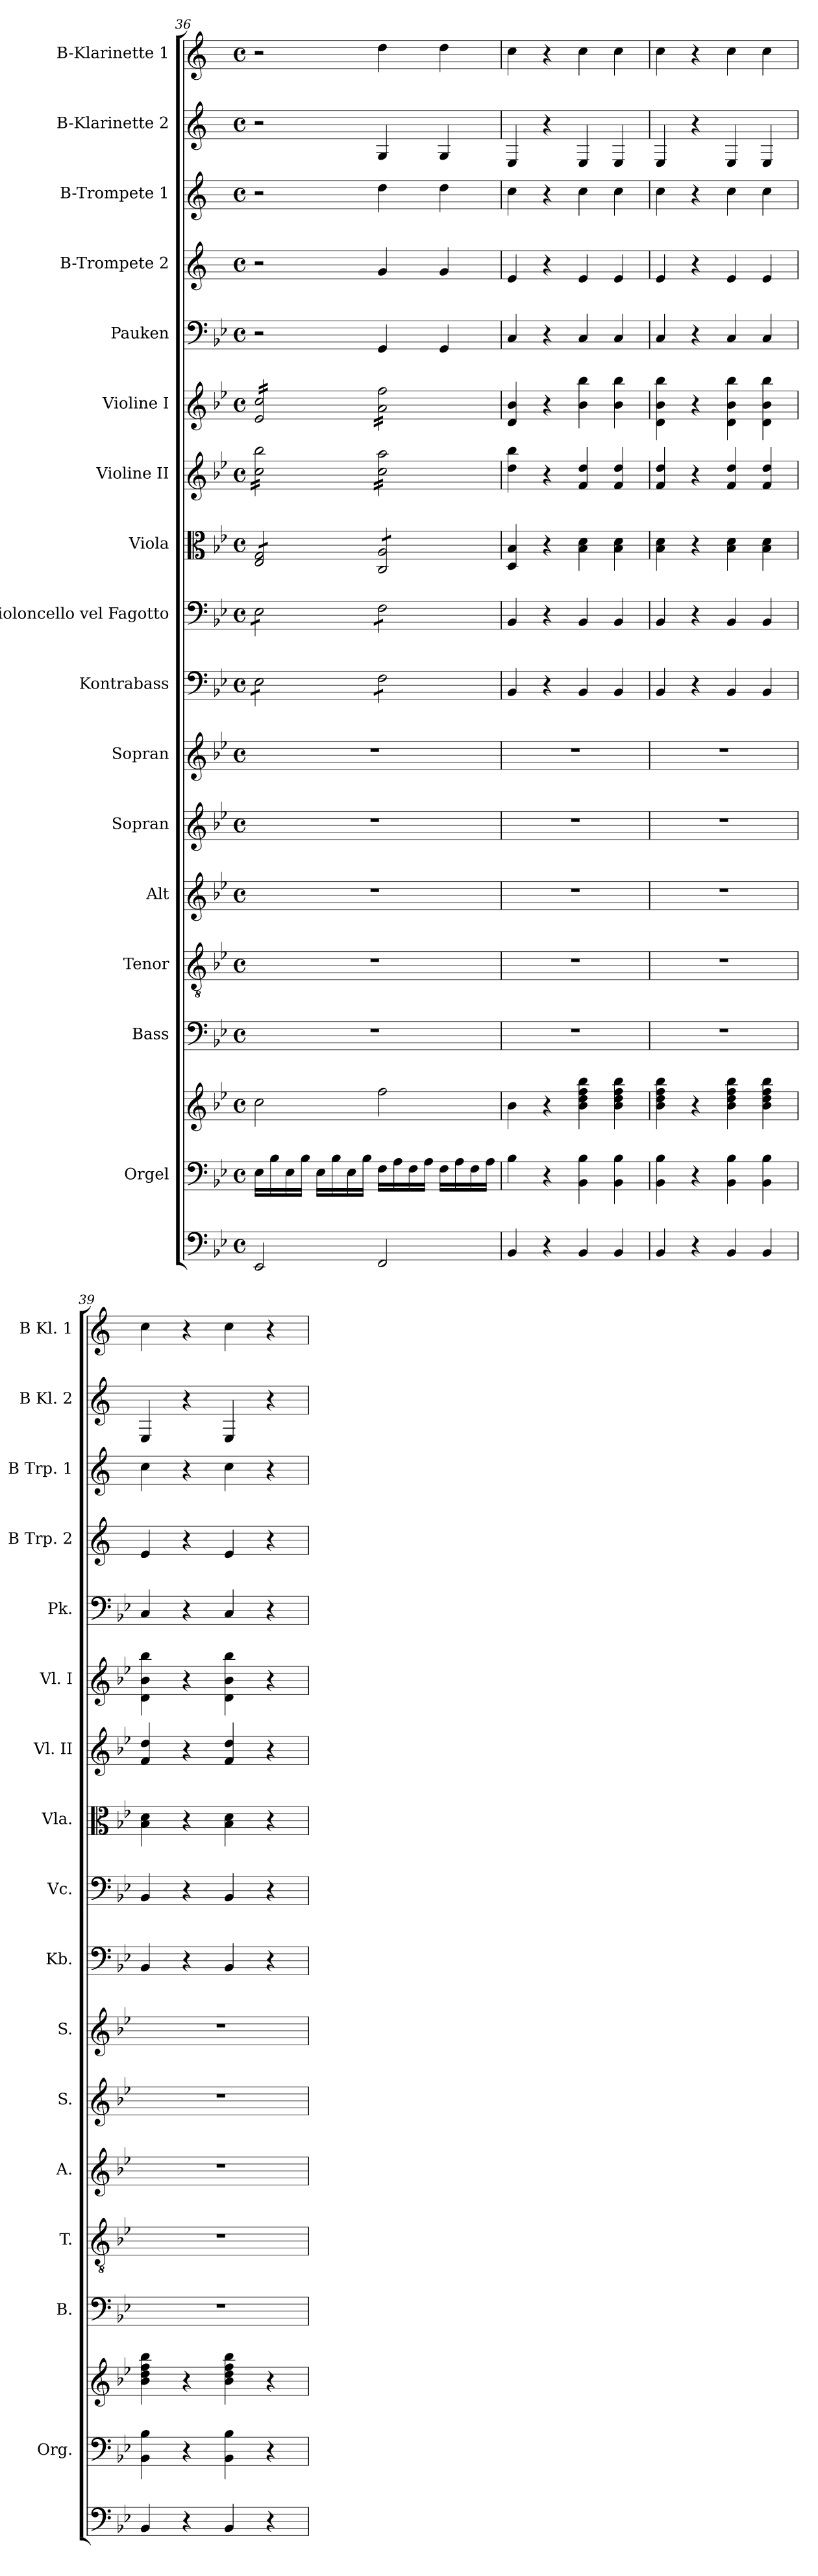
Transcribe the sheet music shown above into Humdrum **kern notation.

**kern	**kern	**kern	**kern	**kern	**kern	**kern	**kern	**kern	**kern	**kern	**kern	**kern	**kern	**kern	**kern	**kern	**kern
*part17	*part16	*part16	*part15	*part14	*part13	*part12	*part11	*part10	*part9	*part8	*part7	*part6	*part5	*part4	*part3	*part2	*part1
*staff18	*staff17	*staff16	*staff15	*staff14	*staff13	*staff12	*staff11	*staff10	*staff9	*staff8	*staff7	*staff6	*staff5	*staff4	*staff3	*staff2	*staff1
*	*I"Orgel	*	*I"Bass	*I"Tenor	*I"Alt	*I"Sopran	*I"Sopran	*I"Kontrabass	*I"Violoncello vel Fagotto	*I"Viola	*I"Violine II	*I"Violine I	*I"Pauken	*I"B-Trompete 2	*I"B-Trompete 1	*I"B-Klarinette 2	*I"B-Klarinette 1
*	*I'Org.	*	*I'B.	*I'T.	*I'A.	*I'S.	*I'S.	*I'Kb.	*I'Vc.	*I'Vla.	*I'Vl. II	*I'Vl. I	*I'Pk.	*I'B Trp. 2	*I'B Trp. 1	*I'B Kl. 2	*I'B Kl. 1
*clefF4	*clefF4	*clefG2	*clefF4	*clefGv2	*clefG2	*clefG2	*clefG2	*clefF4	*clefF4	*clefC3	*clefG2	*clefG2	*clefF4	*clefG2	*clefG2	*clefG2	*clefG2
*	*	*	*	*	*	*	*	*ITrd7c12	*	*	*	*	*	*ITrd1c2	*ITrd1c2	*ITrd1c2	*ITrd1c2
*k[b-e-]	*k[b-e-]	*k[b-e-]	*k[b-e-]	*k[b-e-]	*k[b-e-]	*k[b-e-]	*k[b-e-]	*k[b-e-]	*k[b-e-]	*k[b-e-]	*k[b-e-]	*k[b-e-]	*k[b-e-]	*k[b-e-]	*k[b-e-]	*k[b-e-]	*k[b-e-]
*B-:	*B-:	*B-:	*B-:	*B-:	*B-:	*B-:	*B-:	*B-:	*B-:	*B-:	*B-:	*B-:	*B-:	*B-:	*B-:	*B-:	*B-:
*M4/4	*M4/4	*M4/4	*M4/4	*M4/4	*M4/4	*M4/4	*M4/4	*M4/4	*M4/4	*M4/4	*M4/4	*M4/4	*M4/4	*M4/4	*M4/4	*M4/4	*M4/4
*met(c)	*met(c)	*met(c)	*met(c)	*met(c)	*met(c)	*met(c)	*met(c)	*met(c)	*met(c)	*met(c)	*met(c)	*met(c)	*met(c)	*met(c)	*met(c)	*met(c)	*met(c)
=36	=36	=36	=36	=36	=36	=36	=36	=36	=36	=36	=36	=36	=36	=36	=36	=36	=36
*	*	*	*	*	*	*	*	*tremolo	*	*	*	*	*	*	*	*	*
*	*	*	*	*	*	*	*	*	*tremolo	*	*	*	*	*	*	*	*
*	*	*	*	*	*	*	*	*	*	*tremolo	*	*	*	*	*	*	*
*	*	*	*	*	*	*	*	*	*	*	*tremolo	*	*	*	*	*	*
*	*	*	*	*	*	*	*	*	*	*	*	*tremolo	*	*	*	*	*
2EE-/	16E-\LL	2cc\	1r	1r	1r	1r	1r	8EE-\L	8E-\L	8E-/ 8G/L	16cc\ 16bb-\LL	16e-/ 16cc/LL	2r	2r	2r	2r	2r
.	16B-\	.	.	.	.	.	.	.	.	.	16cc\ 16bb-\	16e-/ 16cc/	.	.	.	.	.
.	16E-\	.	.	.	.	.	.	8EE-\	8E-\	8E-/ 8G/	16cc\ 16bb-\	16e-/ 16cc/	.	.	.	.	.
.	16B-\JJ	.	.	.	.	.	.	.	.	.	16cc\ 16bb-\	16e-/ 16cc/	.	.	.	.	.
.	16E-\LL	.	.	.	.	.	.	8EE-\	8E-\	8E-/ 8G/	16cc\ 16bb-\	16e-/ 16cc/	.	.	.	.	.
.	16B-\	.	.	.	.	.	.	.	.	.	16cc\ 16bb-\	16e-/ 16cc/	.	.	.	.	.
.	16E-\	.	.	.	.	.	.	8EE-\J	8E-\J	8E-/ 8G/J	16cc\ 16bb-\	16e-/ 16cc/	.	.	.	.	.
.	16B-\JJ	.	.	.	.	.	.	.	.	.	16cc\ 16bb-\JJ	16e-/ 16cc/JJ	.	.	.	.	.
2FF/	16F\LL	2ff\	.	.	.	.	.	8FF\L	8F\L	8C/ 8A/L	16cc\ 16aa\LL	16a\ 16ff\LL	4GG/	4f/	4cc\	4F/	4cc\
.	16A\	.	.	.	.	.	.	.	.	.	16cc\ 16aa\	16a\ 16ff\	.	.	.	.	.
.	16F\	.	.	.	.	.	.	8FF\	8F\	8C/ 8A/	16cc\ 16aa\	16a\ 16ff\	.	.	.	.	.
.	16A\JJ	.	.	.	.	.	.	.	.	.	16cc\ 16aa\	16a\ 16ff\	.	.	.	.	.
.	16F\LL	.	.	.	.	.	.	8FF\	8F\	8C/ 8A/	16cc\ 16aa\	16a\ 16ff\	4GG/	4f/	4cc\	4F/	4cc\
.	16A\	.	.	.	.	.	.	.	.	.	16cc\ 16aa\	16a\ 16ff\	.	.	.	.	.
.	16F\	.	.	.	.	.	.	8FF\J	8F\J	8C/ 8A/J	16cc\ 16aa\	16a\ 16ff\	.	.	.	.	.
*	*	*	*	*	*	*	*	*	*	*Xtremolo	*	*	*	*	*	*	*
*	*	*	*	*	*	*	*	*	*Xtremolo	*	*	*	*	*	*	*	*
*	*	*	*	*	*	*	*	*Xtremolo	*	*	*	*	*	*	*	*	*
.	16A\JJ	.	.	.	.	.	.	.	.	.	16cc\ 16aa\JJ	16a\ 16ff\JJ	.	.	.	.	.
*	*	*	*	*	*	*	*	*	*	*	*	*Xtremolo	*	*	*	*	*
*	*	*	*	*	*	*	*	*	*	*	*Xtremolo	*	*	*	*	*	*
=37	=37	=37	=37	=37	=37	=37	=37	=37	=37	=37	=37	=37	=37	=37	=37	=37	=37
4BB-/	4B-\	4b-\	1r	1r	1r	1r	1r	4BBB-/	4BB-/	4D/ 4B-/	4dd\ 4bb-\	4d/ 4b-/	4C/	4d/	4b-\	4D/	4b-\
4r	4r	4r	.	.	.	.	.	4r	4r	4r	4r	4r	4r	4r	4r	4r	4r
4BB-/	4BB-\ 4B-\	4b-\ 4dd\ 4ff\ 4bb-\	.	.	.	.	.	4BBB-/	4BB-/	4B-\ 4d\	4f/ 4dd/	4b-\ 4bb-\	4C/	4d/	4b-\	4D/	4b-\
4BB-/	4BB-\ 4B-\	4b-\ 4dd\ 4ff\ 4bb-\	.	.	.	.	.	4BBB-/	4BB-/	4B-\ 4d\	4f/ 4dd/	4b-\ 4bb-\	4C/	4d/	4b-\	4D/	4b-\
=38	=38	=38	=38	=38	=38	=38	=38	=38	=38	=38	=38	=38	=38	=38	=38	=38	=38
4BB-/	4BB-\ 4B-\	4b-\ 4dd\ 4ff\ 4bb-\	1r	1r	1r	1r	1r	4BBB-/	4BB-/	4B-\ 4d\	4f/ 4dd/	4d\ 4b-\ 4bb-\	4C/	4d/	4b-\	4D/	4b-\
4r	4r	4r	.	.	.	.	.	4r	4r	4r	4r	4r	4r	4r	4r	4r	4r
4BB-/	4BB-\ 4B-\	4b-\ 4dd\ 4ff\ 4bb-\	.	.	.	.	.	4BBB-/	4BB-/	4B-\ 4d\	4f/ 4dd/	4d\ 4b-\ 4bb-\	4C/	4d/	4b-\	4D/	4b-\
4BB-/	4BB-\ 4B-\	4b-\ 4dd\ 4ff\ 4bb-\	.	.	.	.	.	4BBB-/	4BB-/	4B-\ 4d\	4f/ 4dd/	4d\ 4b-\ 4bb-\	4C/	4d/	4b-\	4D/	4b-\
=39	=39	=39	=39	=39	=39	=39	=39	=39	=39	=39	=39	=39	=39	=39	=39	=39	=39
4BB-/	4BB-\ 4B-\	4b-\ 4dd\ 4ff\ 4bb-\	1r	1r	1r	1r	1r	4BBB-/	4BB-/	4B-\ 4d\	4f/ 4dd/	4d\ 4b-\ 4bb-\	4C/	4d/	4b-\	4D/	4b-\
4r	4r	4r	.	.	.	.	.	4r	4r	4r	4r	4r	4r	4r	4r	4r	4r
4BB-/	4BB-\ 4B-\	4b-\ 4dd\ 4ff\ 4bb-\	.	.	.	.	.	4BBB-/	4BB-/	4B-\ 4d\	4f/ 4dd/	4d\ 4b-\ 4bb-\	4C/	4d/	4b-\	4D/	4b-\
4r	4r	4r	.	.	.	.	.	4r	4r	4r	4r	4r	4r	4r	4r	4r	4r
=	=	=	=	=	=	=	=	=	=	=	=	=	=	=	=	=	=
*-	*-	*-	*-	*-	*-	*-	*-	*-	*-	*-	*-	*-	*-	*-	*-	*-	*-
